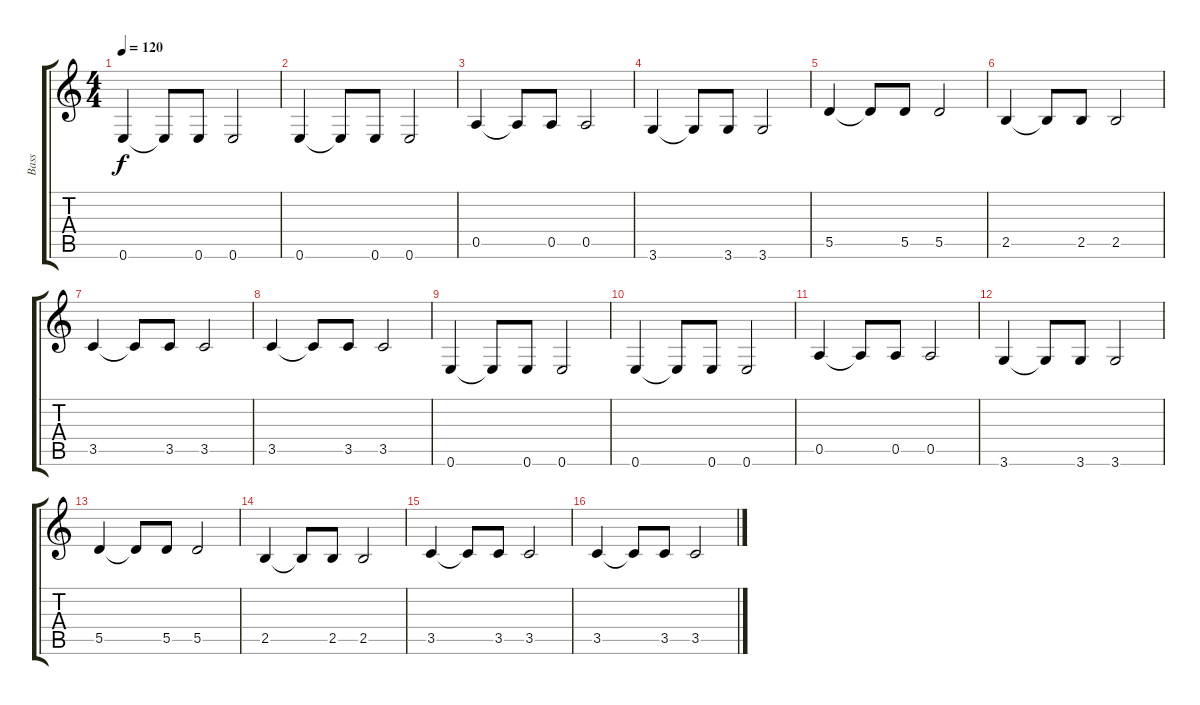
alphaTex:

\track ("Bass" "Bass") {instrument electricbasspick}
\staff {score tabs}
\tuning (E4 B3 G3 D3 A2 E2) {hide}
\ts (4 4)
\tempo 120
\clef g2
\ks c
0.6.4{dy f} 0.6{t}.8 0.6.8 0.6.2 |
0.6.4 0.6{t}.8 0.6.8 0.6.2 |
0.5.4 0.5{t}.8 0.5.8 0.5.2 |
3.6.4 3.6{t}.8 3.6.8 3.6.2 |
5.5.4 5.5{t}.8 5.5.8 5.5.2 |
2.5.4 2.5{t}.8 2.5.8 2.5.2 |
3.5.4 3.5{t}.8 3.5.8 3.5.2 |
3.5.4 3.5{t}.8 3.5.8 3.5.2 |
0.6.4 0.6{t}.8 0.6.8 0.6.2 |
0.6.4 0.6{t}.8 0.6.8 0.6.2 |
0.5.4 0.5{t}.8 0.5.8 0.5.2 |
3.6.4 3.6{t}.8 3.6.8 3.6.2 |
5.5.4 5.5{t}.8 5.5.8 5.5.2 |
2.5.4 2.5{t}.8 2.5.8 2.5.2 |
3.5.4 3.5{t}.8 3.5.8 3.5.2 |
3.5.4 3.5{t}.8 3.5.8 3.5.2
